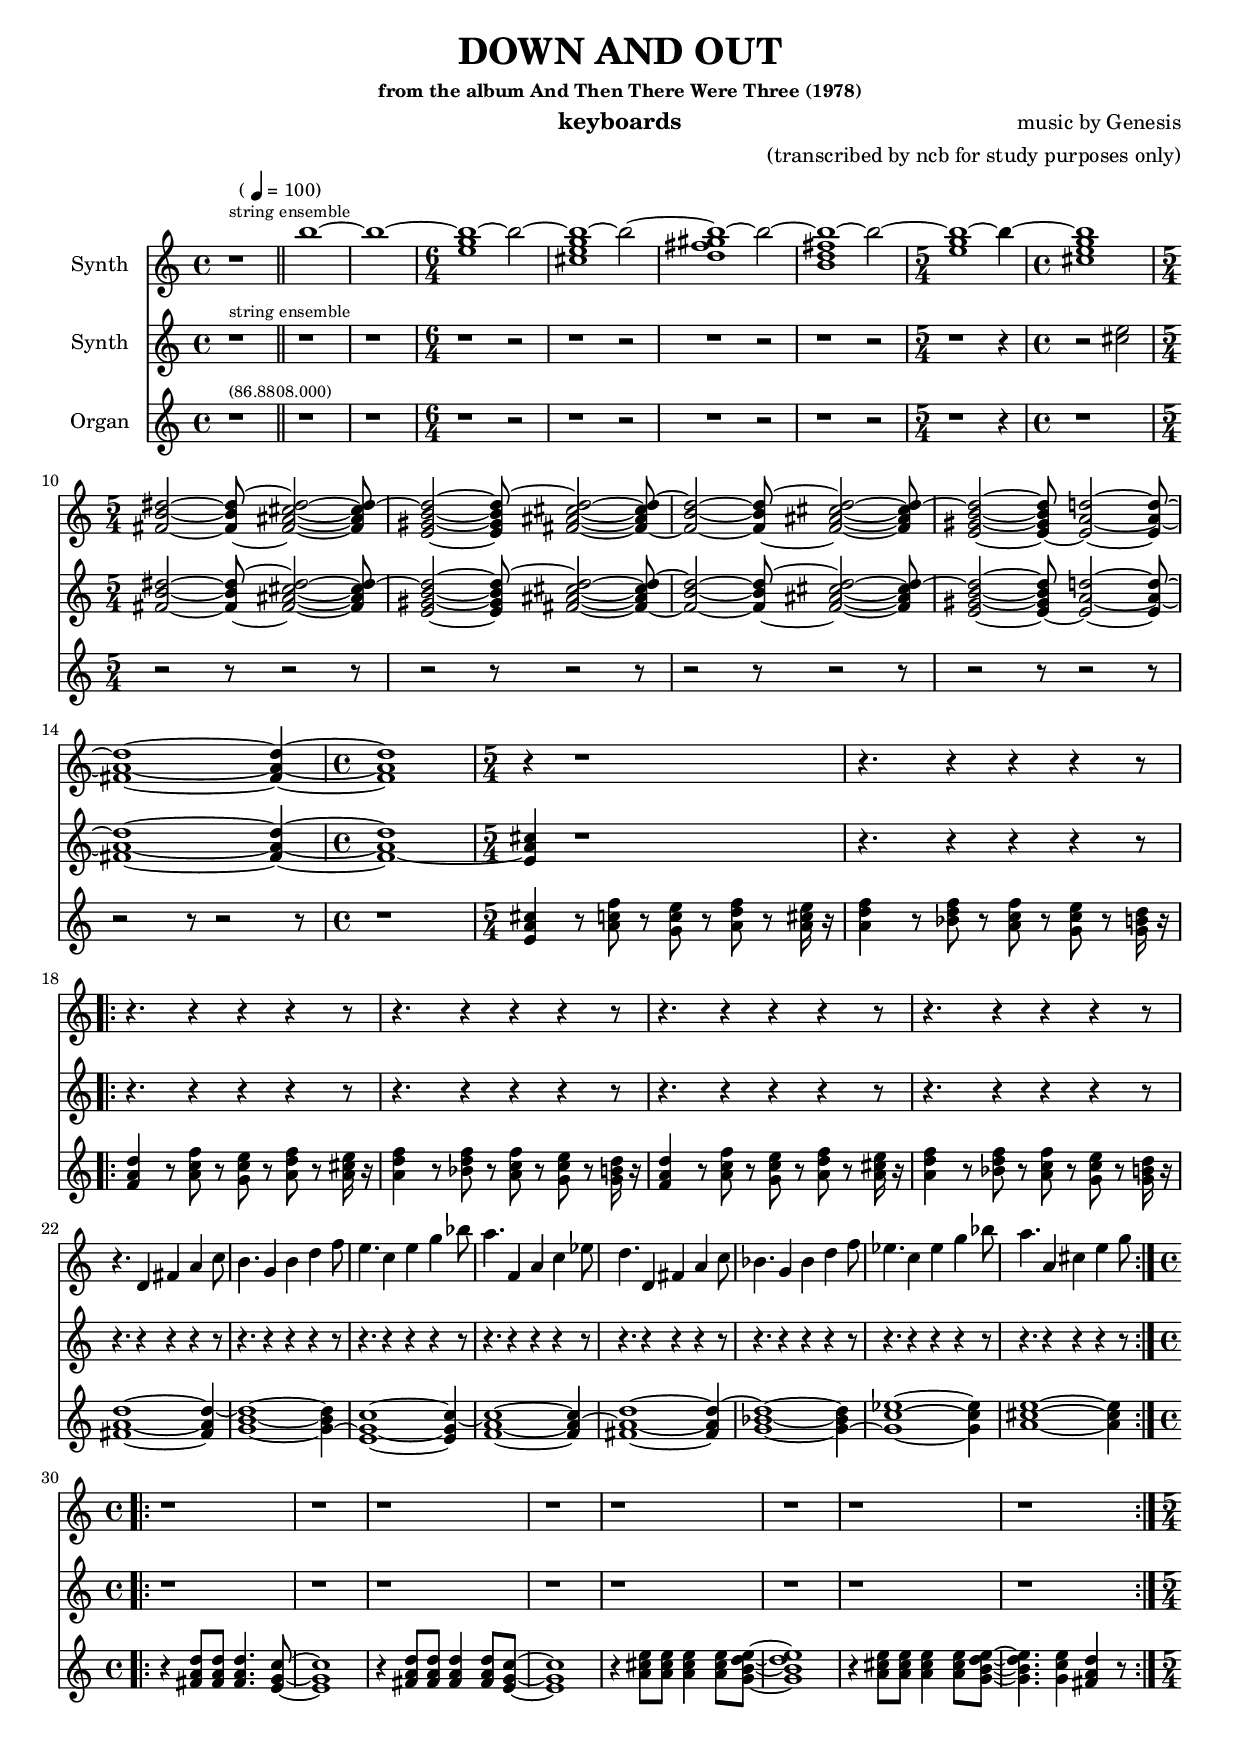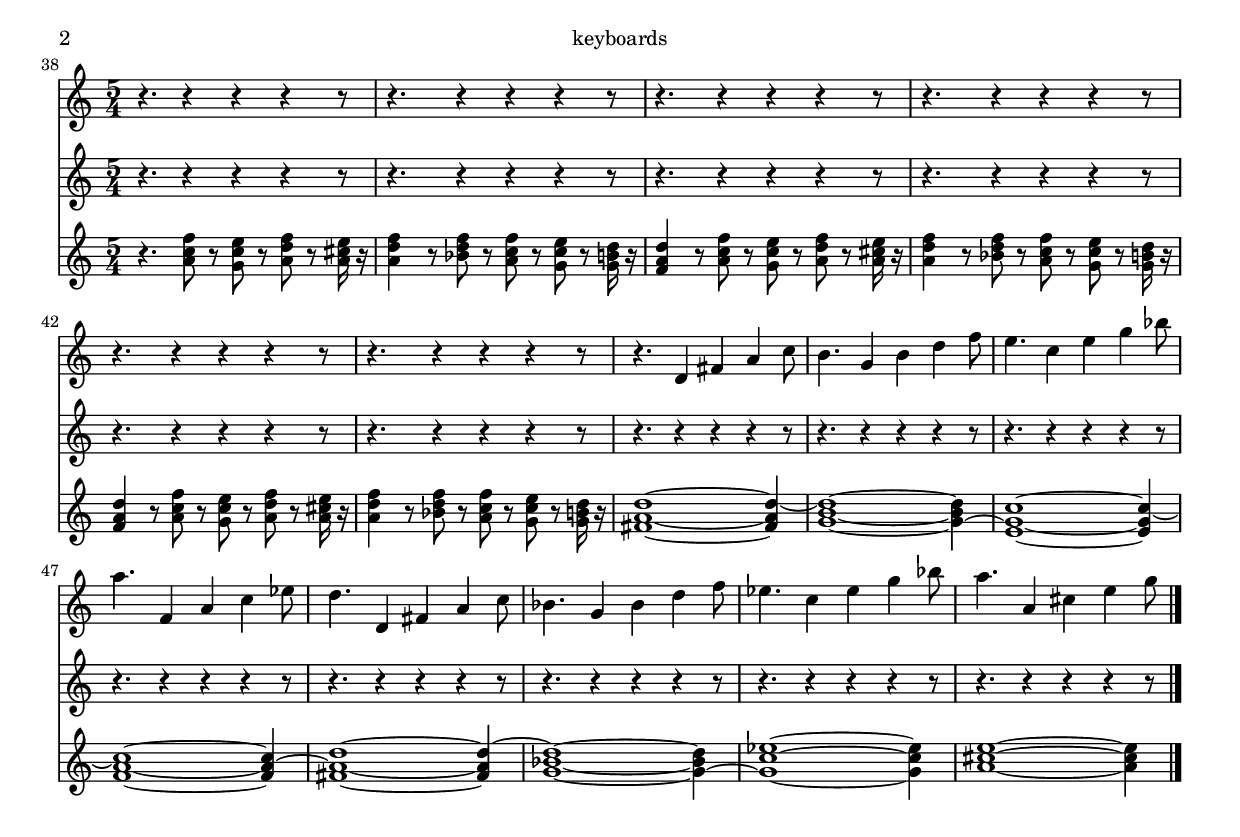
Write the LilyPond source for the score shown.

\version "2.12.3"
#(ly:set-option 'delete-intermediate-files #t)


% -----------------------------------------------------------------------------------------------------------------------
% -----------------------------------------------------------------------------------------------------------------------
%                                                      INTRO
% -----------------------------------------------------------------------------------------------------------------------
% -----------------------------------------------------------------------------------------------------------------------
synthStringIntro = \relative c''' {
               <b>1~
               <b>1~

  \time 6/4    <e, g b>1~          <b'>2~
               <cis, e g b>1~      <b'>2~
               <d, fis gis b>1~    <b'>2~
               <b, d fis b>1~      <b'>2~

  \time 5/4    <e, g b>1~          <b'>4~
  \time 4/4    <cis, e g b>1

  \break

  \time 5/4
  <fis, b dis>2~   <fis b dis>8~       <fis ais cis dis>2~  <fis ais cis dis>8~
  <e gis b dis>2~  <e gis b dis>8~     <fis ais cis dis>2~  <fis ais cis dis>8~

  <fis b dis>2~    <fis b dis>8~       <fis ais cis dis>2~  <fis ais cis dis>8~
  <e gis b dis>2~  <e gis b dis>8~     <e a d>2~            <e a d>8~
 
  <fis a d>1~       <fis a d>4~
  \time 4/4
  <fis a d>1

  \time 5/4
}

synthArcIntro = \relative c''' {
               r1
               r1

  \time 6/4    r1                  r2
               r1                  r2
               r1                  r2
               r1                  r2

  \time 5/4    r1                  r4
  \time 4/4    r2 <cis, e>2

  \break

  \time 5/4
  <fis, b dis>2~   <fis b dis>8~       <fis ais cis dis>2~  <fis ais cis dis>8~
  <e gis b dis>2~  <e gis b dis>8~     <fis ais cis dis>2~  <fis ais cis dis>8~

  <fis b dis>2~    <fis b dis>8~       <fis ais cis dis>2~  <fis ais cis dis>8~
  <e gis b dis>2~  <e gis b dis>8~     <e a d>2~            <e a d>8~
 
  <fis a d>1~       <fis a d>4~
  \time 4/4
  <fis a d>1~

  \time 5/4
}

organIntro = \relative c' {
               r1
               r1

  \time 6/4    r1                  r2
               r1                  r2
               r1                  r2
               r1                  r2

  \time 5/4    r1                  r4
  \time 4/4    r1

  \break

  \time 5/4
  r2 r8 r2 r8
  r2 r8 r2 r8

  r2 r8 r2 r8
  r2 r8 r2 r8
 
  r2 r8 r2 r8
  \time 4/4
  r1

  \time 5/4
}
% -----------------------------------------------------------------------------------------------------------------------
% -----------------------------------------------------------------------------------------------------------------------
%                                                      BRIDGE INTRO-TEMA
% -----------------------------------------------------------------------------------------------------------------------
% -----------------------------------------------------------------------------------------------------------------------
synthStringBridgeIntroTema = \relative c' {
  r4 r1
  r4. r4 r4 r4 r8
}

synthArcBridgeIntroTema = \relative c' {
  <e a cis>4 r1
  r4. r4 r4 r4 r8
}

organBridgeIntroTema = \relative c' {
  <e a cis>4 r8 <a c f>8 r8 <g c e>8 r8 <a d f>8 r8 <a cis e>16 r16
  <a d f>4 r8 <bes d f>8 r8 <a c f>8 r8 <g c e>8 r8 <g b d>16 r16
}
% -----------------------------------------------------------------------------------------------------------------------
% -----------------------------------------------------------------------------------------------------------------------
%                                                      TEMA A
% -----------------------------------------------------------------------------------------------------------------------
% -----------------------------------------------------------------------------------------------------------------------
synthTemaA = \relative c' {
  r4. r4 r4 r4 r8
  r4. r4 r4 r4 r8

  r4. r4 r4 r4 r8
  r4. r4 r4 r4 r8
}

organTemaA = \relative c' {
  <f a d>4 r8 <a c f>8 r8 <g c e>8 r8 <a d f>8 r8 <a cis e>16 r16
  <a d f>4 r8 <bes d f>8 r8 <a c f>8 r8 <g c e>8 r8 <g b d>16 r16
  
  <f a d>4 r8 <a c f>8 r8 <g c e>8 r8 <a d f>8 r8 <a cis e>16 r16
  <a d f>4 r8 <bes d f>8 r8 <a c f>8 r8 <g c e>8 r8 <g b d>16 r16
}

synthTemaAbis = \relative c' {
  r4. r4 r4 r4 r8
  r4. r4 r4 r4 r8

  r4. r4 r4 r4 r8
  r4. r4 r4 r4 r8

  r4. r4 r4 r4 r8
  r4. r4 r4 r4 r8
}

organTemaAbis = \relative c'' {
  \time 5/4
  r4. <a c f>8 r8 <g c e>8 r8 <a d f>8 r8 <a cis e>16 r16
  <a d f>4 r8 <bes d f>8 r8 <a c f>8 r8 <g c e>8 r8 <g b d>16 r16
  
  <f a d>4 r8 <a c f>8 r8 <g c e>8 r8 <a d f>8 r8 <a cis e>16 r16
  <a d f>4 r8 <bes d f>8 r8 <a c f>8 r8 <g c e>8 r8 <g b d>16 r16

  <f a d>4 r8 <a c f>8 r8 <g c e>8 r8 <a d f>8 r8 <a cis e>16 r16
  <a d f>4 r8 <bes d f>8 r8 <a c f>8 r8 <g c e>8 r8 <g b d>16 r16
}
% -----------------------------------------------------------------------------------------------------------------------
% -----------------------------------------------------------------------------------------------------------------------
%                                                      TEMA B
% -----------------------------------------------------------------------------------------------------------------------
% -----------------------------------------------------------------------------------------------------------------------
synthTemaB = \relative c' {
  r4. r4 r4 r4 r8
  r4. r4 r4 r4 r8
  r4. r4 r4 r4 r8
  r4. r4 r4 r4 r8
  r4. r4 r4 r4 r8
  r4. r4 r4 r4 r8
  r4. r4 r4 r4 r8
  r4. r4 r4 r4 r8
}

synthSoloistTemaB = \relative c' {
  r4.   d4   fis4  a4   c8
  b4.   g4   b4    d4   f8
  e4.   c4   e4    g4   bes8
  a4.   f,4  a4    c4   ees8
  d4.   d,4  fis4  a4   c8
  bes4. g4   bes4  d4   f8
  ees4. c4   ees4  g4   bes8
  a4.   a,4  cis4  e4   g8
}

organTemaB = \relative c' {
  <fis a d>1~       <fis a d>4~
  <g b d>1~         <g b d>4~
  <e g c>1~         <e g c>4~
  <f a c>1~         <f a c>4~
  <fis a d>1~       <fis a d>4~
  <g bes d>1~       <g bes d>4~
  <g c ees>1~       <g c ees>4
  <a cis e>1~       <a cis e>4
}
% -----------------------------------------------------------------------------------------------------------------------
% -----------------------------------------------------------------------------------------------------------------------
%                                                      TEMA C
% -----------------------------------------------------------------------------------------------------------------------
% -----------------------------------------------------------------------------------------------------------------------
synthTemaC = \relative c' {
  \time 4/4
  r1
  r1

  r1
  r1

  r1
  r1

  r1
  r1
}

organTemaC = \relative c' {
  \time 4/4
  r4           <fis a d>8 <fis a d>8      <fis a d>4.  <e g c>8~
  <e g c>1

  r4           <fis a d>8 <fis a d>8      <fis a d>4 <fis a d>8  <e g c>8~
  <e g c>1

  r4           <a cis e>8 <a cis e>8      <a cis e>4 <a cis e>8  <g b d e>8~
  <g b d e>1

  r4           <a cis e>8 <a cis e>8      <a cis e>4 <a cis e>8  <g b d e>8~
  <g b d e>4.                             <g c e>4   <fis a d>4  r8
}
% -----------------------------------------------------------------------------------------------------------------------
% -----------------------------------------------------------------------------------------------------------------------
%                                                      PARTS
% -----------------------------------------------------------------------------------------------------------------------
% -----------------------------------------------------------------------------------------------------------------------
synthFinale = \relative c'' {
  b2    a
  g \tuplet 3/2 { d4 c b }

  g1 \fermata
}

% -----------------------------------------------------------------------------------------------------------------------
% -----------------------------------------------------------------------------------------------------------------------
%                                                      BUILD ALL
% -----------------------------------------------------------------------------------------------------------------------
% -----------------------------------------------------------------------------------------------------------------------

synthOnePart = {
    \clef violin

    % INTRO
    \time 4/4 r1 ^\markup { \tiny {string ensemble} }
    \bar "||"
    \synthStringIntro

    % BRIDGE INTRO-TEMA
	\synthStringBridgeIntroTema
	\break

    % TEMA A + B
	\repeat volta 2 {
	    \synthTemaA
	    \break
	    \synthSoloistTemaB
	}
	\break

    % TEMA C
	\repeat volta 2 \synthTemaC
	\break

	% TEMA A + B
	\synthTemaAbis
	\synthSoloistTemaB

    % SOLO

    % TEMA C

    % FINALE


    \bar "|."
}

synthTwoPart = {
    \clef violin

    % INTRO
    \time 4/4 r1 ^\markup { \tiny {string ensemble} }
    \bar "||"
    \synthArcIntro

	% BRIDGE INTRO-TEMA
	\synthArcBridgeIntroTema
    \break

    % TEMA A + B
	\repeat volta 2 {
	    \synthTemaA
	    \break
	    \synthTemaB
	}
	\break

    % TEMA C
	\repeat volta 2 \synthTemaC
	\break

	% TEMA A + B
	\synthTemaAbis
	\synthTemaB

    % SOLO

    % TEMA C

    % FINALE


    \bar "|."
}

organPart = {
    \clef violin

    % INTRO
    \time 4/4 r1 ^\markup { \tiny {(86.8808.000)} }
    \bar "||"
	\organIntro

	% BRIDGE INTRO-TEMA
	\organBridgeIntroTema
    \break

	% TEMA A + B
	\repeat volta 2 {
	    \organTemaA
	    \break
	    \organTemaB
	}
	\break

    % TEMA C
	\repeat volta 2 \organTemaC
	\break

	% TEMA A + B
	\organTemaAbis
	\organTemaB

    % SOLO

    % TEMA C

    % FINALE


    \bar "|."
}



#(set-global-staff-size 18)


\book {

    \header {
        title       = \markup {\larger "DOWN AND OUT"}
        subtitle    = ""
        subsubtitle = "from the album And Then There Were Three (1978)"
        instrument  = "keyboards"
        composer    = "music by Genesis"
        arranger    = "(transcribed by ncb for study purposes only)"
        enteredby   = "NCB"
        piece       = \markup { \bold "                             " \smaller { (\note #"4"#1 = 100) } }
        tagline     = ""
    }


    \score {
    <<
        \new Staff = "Synth" \with { midiInstrument = #"string ensemble 1" }
        <<
            \set Staff.instrumentName = \markup { "Synth" }
            \synthOnePart
        >>
        \new Staff = "Synth" \with { midiInstrument = #"synthstrings 1" }
        <<
            \set Staff.instrumentName = \markup { "Synth" }
            \synthTwoPart
        >>
        \new Staff = "Organ" \with { midiInstrument = #"rock organ" }
        <<
            \set Staff.instrumentName = \markup { "Organ" }
            \organPart
        >>
    >>
    \layout { \context { \override VerticalAlignment #'forced-distance = #8 } }
    \midi { \context { \Score tempoWholesPerMinute = #(ly:make-moment 100 4) } }
    }

}
